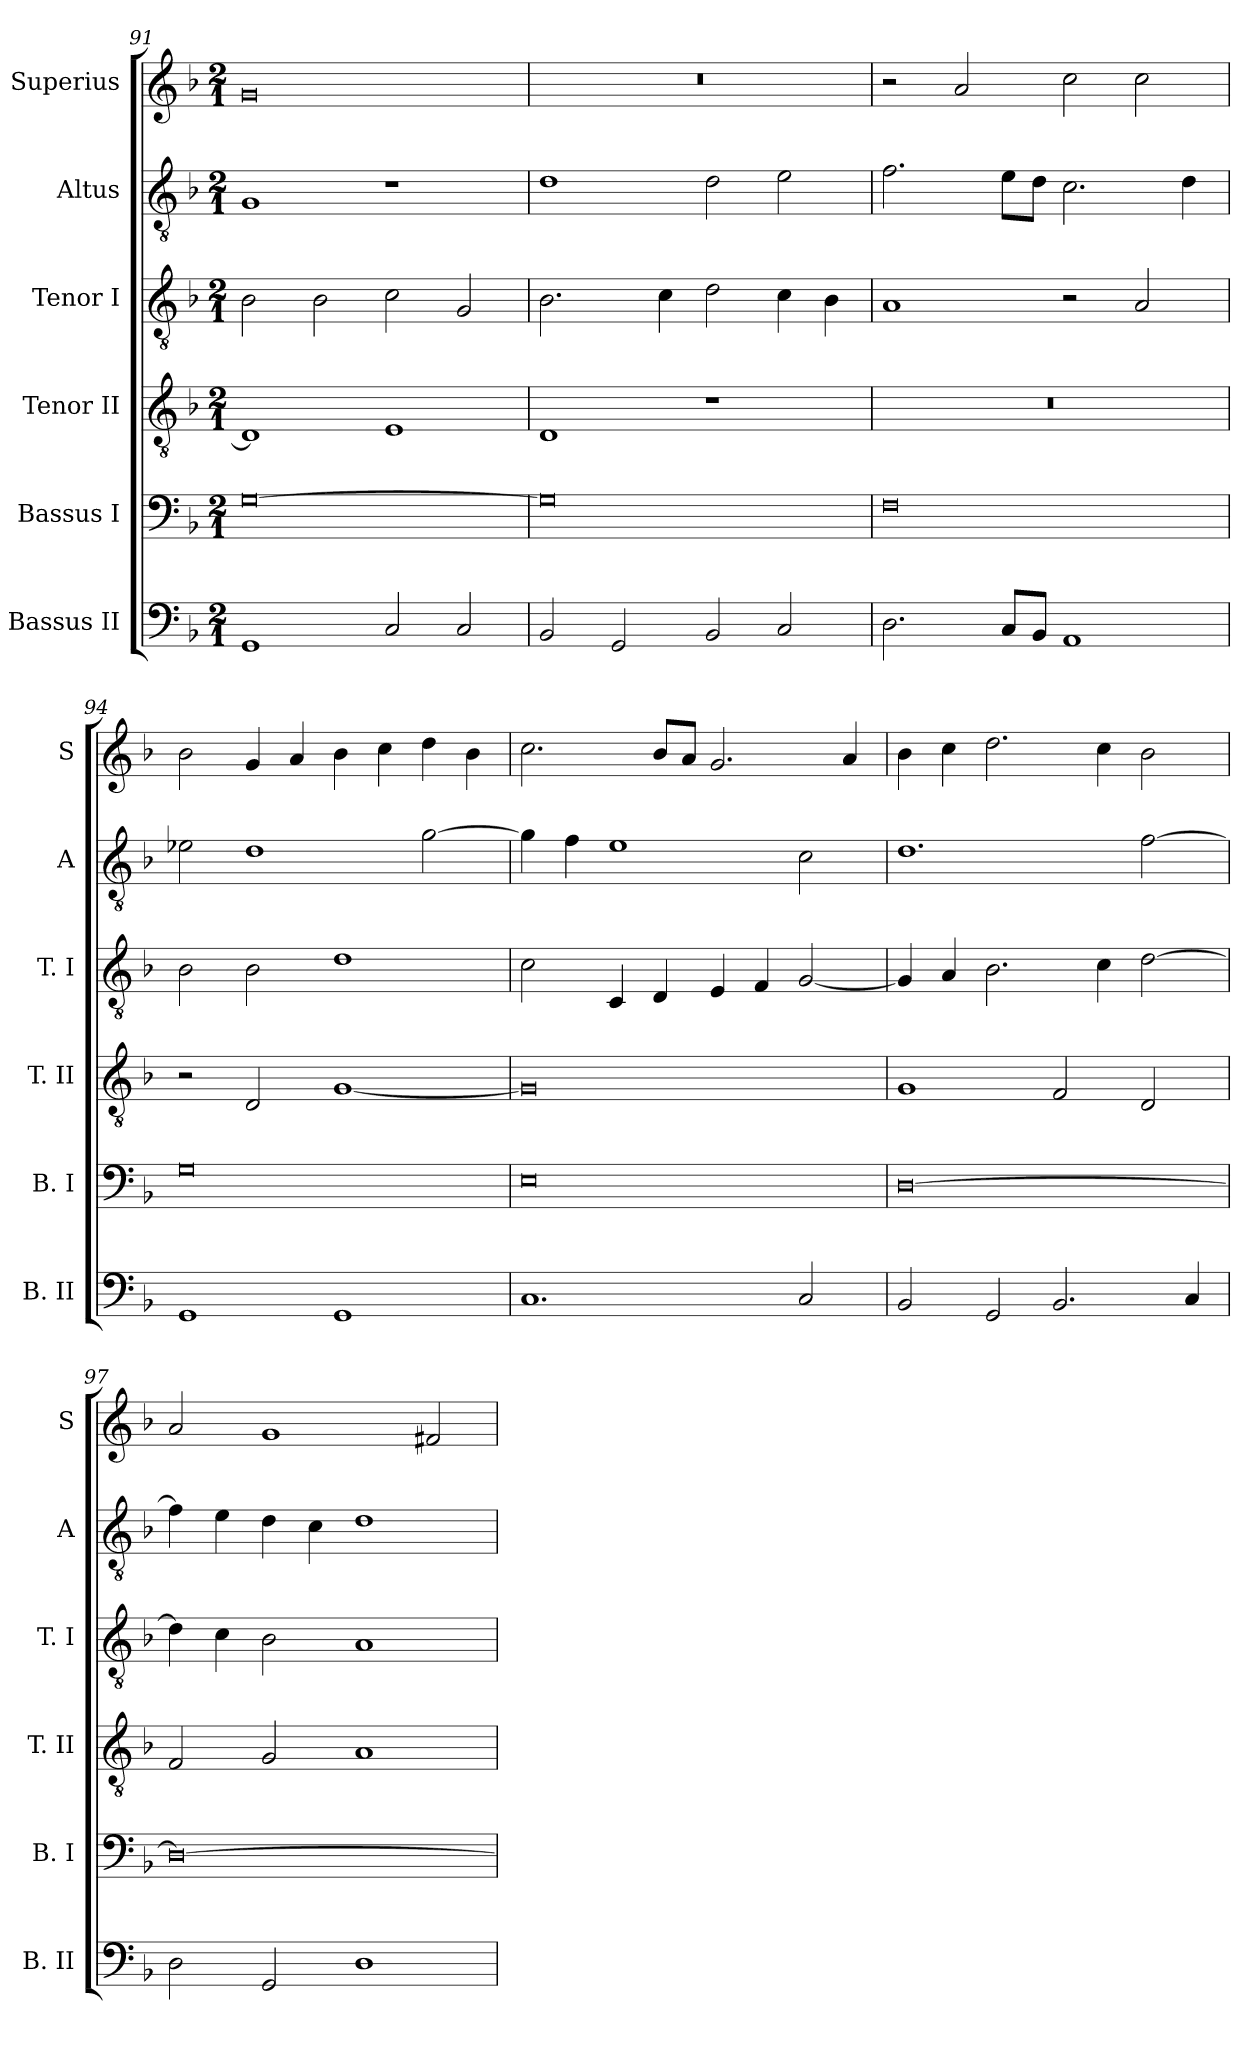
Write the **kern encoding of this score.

**kern	**kern	**kern	**kern	**kern	**kern
*part6	*part5	*part4	*part3	*part2	*part1
*staff6	*staff5	*staff4	*staff3	*staff2	*staff1
*I"Bassus II	*I"Bassus I	*I"Tenor II	*I"Tenor I	*I"Altus	*I"Superius
*I'B. II	*I'B. I	*I'T. II	*I'T. I	*I'A	*I'S
*clefF4	*clefF4	*clefGv2	*clefGv2	*clefGv2	*clefG2
*k[b-]	*k[b-]	*k[b-]	*k[b-]	*k[b-]	*k[b-]
*F:	*F:	*F:	*F:	*F:	*F:
*M2/1	*M2/1	*M2/1	*M2/1	*M2/1	*M2/1
=91	=91	=91	=91	=91	=91
1GG	[0G	1D]	2B-	1G	0g
.	.	.	2B-	.	.
2C	.	1E	2c	1r	.
2C	.	.	2G	.	.
=92	=92	=92	=92	=92	=92
2BB-	0G]	1D	2.B-	1d	0r
2GG	.	.	.	.	.
.	.	.	4c	.	.
2BB-	.	1r	2d	2d	.
2C	.	.	4c	2e	.
.	.	.	4B-	.	.
=93	=93	=93	=93	=93	=93
2.D	0F	0r	1A	2.f	2r
.	.	.	.	.	2a
8CL	.	.	.	8eL	.
8BB-J	.	.	.	8dJ	.
1AA	.	.	2r	2.c	2cc
.	.	.	2A	.	2cc
.	.	.	.	4d	.
=94	=94	=94	=94	=94	=94
1GG	0G	2r	2B-	2e-X	2b-
.	.	2D	2B-	1d	4g
.	.	.	.	.	4a
1GG	.	[1G	1d	.	4b-
.	.	.	.	.	4cc
.	.	.	.	[2g	4dd
.	.	.	.	.	4b-
=95	=95	=95	=95	=95	=95
1.C	0E	0G]	2c	4g]	2.cc
.	.	.	.	4f	.
.	.	.	4C	1e	.
.	.	.	4D	.	8b-L
.	.	.	.	.	8aJ
.	.	.	4E	.	2.g
.	.	.	4F	.	.
2C	.	.	[2G	2c	.
.	.	.	.	.	4a
=96	=96	=96	=96	=96	=96
2BB-	[0D	1G	4G]	1.d	4b-
.	.	.	4A	.	4cc
2GG	.	.	2.B-	.	2.dd
2.BB-	.	2F	.	.	.
.	.	.	4c	.	4cc
.	.	2D	[2d	[2f	2b-
4C	.	.	.	.	.
=97	=97	=97	=97	=97	=97
2D	0D_	2F	4d]	4f]	2a
.	.	.	4c	4e	.
2GG	.	2G	2B-	4d	1g
.	.	.	.	4c	.
1D	.	1A	1A	1d	.
.	.	.	.	.	2f#X
=	=	=	=	=	=
*-	*-	*-	*-	*-	*-
